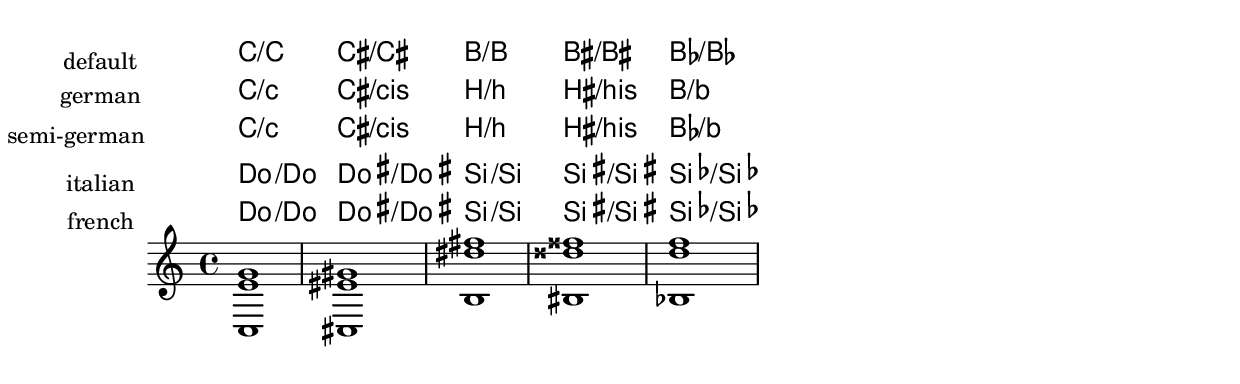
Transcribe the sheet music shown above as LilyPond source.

\version "2.18.0"

\header {
  texidoc = "
The english naming of chords (default) can be changed to german 
(@code{\\germanChords} replaces B and Bes with H and B) or semi-german 
(@code{\\semiGermanChords} replaces B and Bes with H and Bb).




"
  doctitle = "Changing the chord names to German or semi-German notation"
}
scm = \chordmode {
  c1/c | cis/cis
  b1/b | bis/bis | bes/bes
} 


\layout {
  ragged-right = ##t 
  \context {
    \ChordNames
    \consists "Instrument_name_engraver"
  }
}

<<
  \new ChordNames {
    \set instrumentName = #"default"
    \scm
  }
  \new ChordNames {
    \set instrumentName = #"german"
    \germanChords \scm
  }
  \new ChordNames {
    \set instrumentName = #"semi-german"
    \semiGermanChords \scm
  }
  \new ChordNames {
    \set instrumentName = #"italian"
    \italianChords \scm
  }
  \new ChordNames {
    \set instrumentName = #"french"
    \frenchChords \scm
  }
  \context Voice { \scm }
>>
